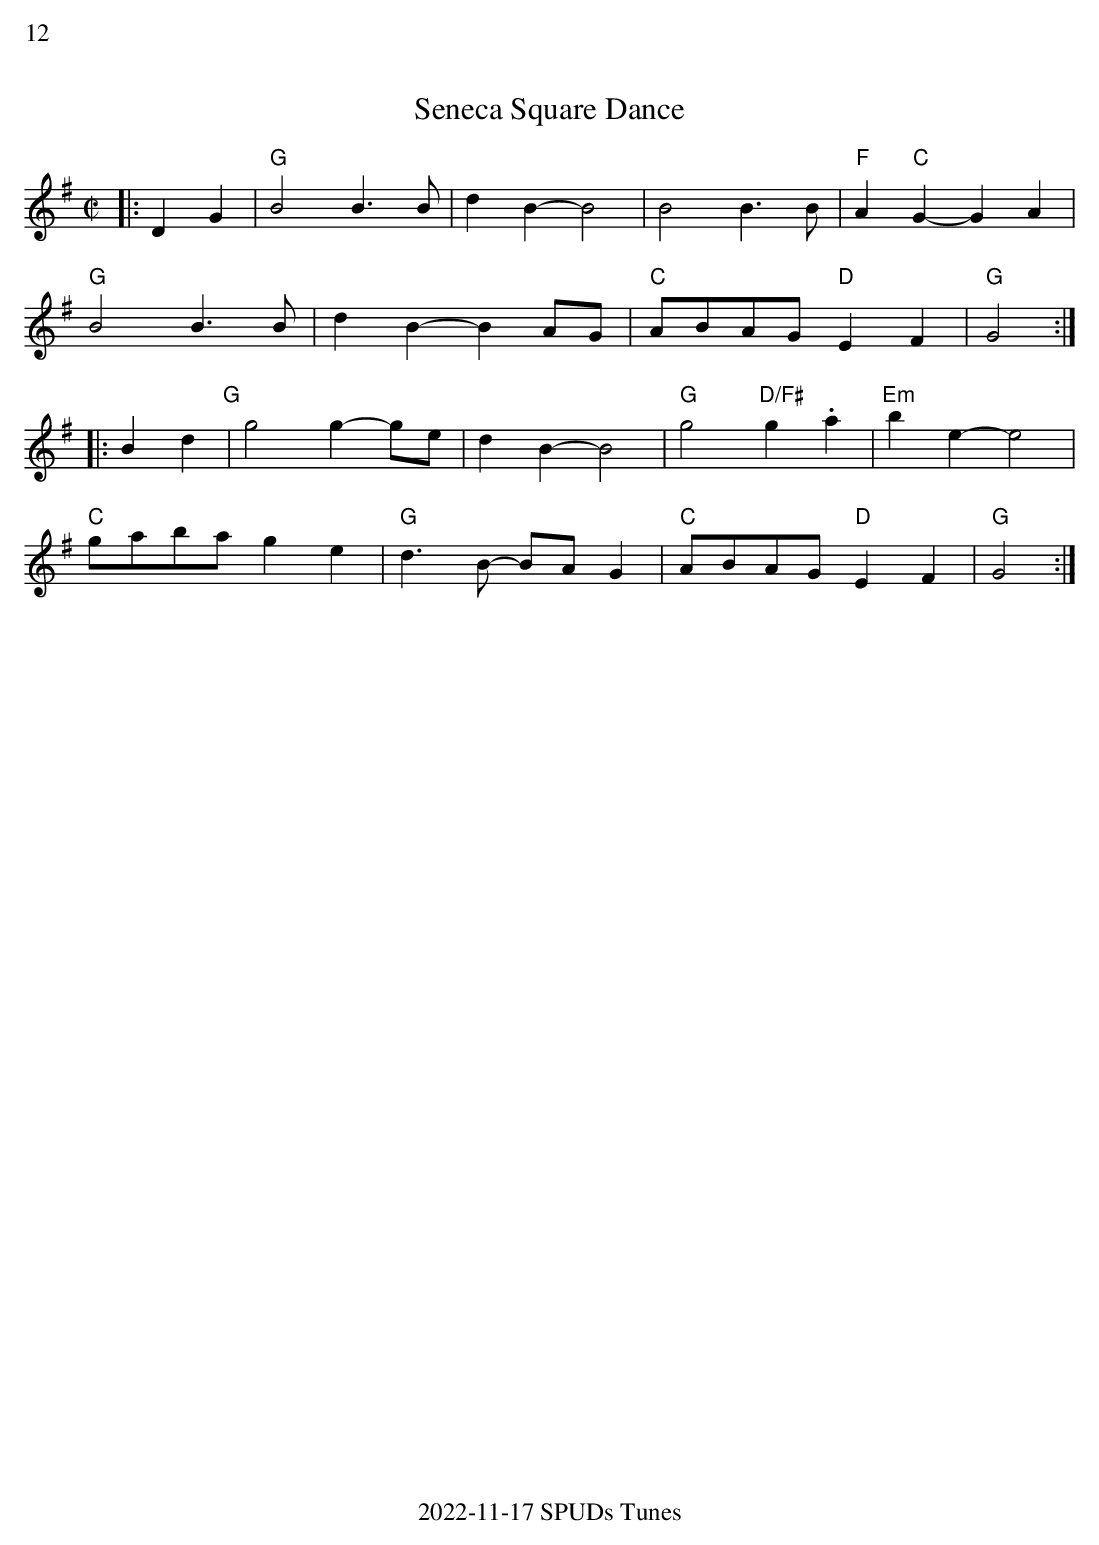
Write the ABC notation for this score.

X:1
%%text 12
T:Seneca Square Dance
M:C|
L:1/4
K:G
|:D G |"G"B2 B>B |d B-B2 | B2 B>B | "F" A "C" G-G A|
"G"B2 B>B |d B-B A/G/ |"C" A/B/A/G/ "D" E F | "G" G2 :|
|: B d "G" |g2 g-g/e/ | d B-B2 | "G"g2 "D/F#" g.a | "Em" b e-e2|
"C" g/a/b/a/ g e| "G" d>B- B/A/ G | "C" A/B/A/G/ "D" E F | "G"G2 :|
